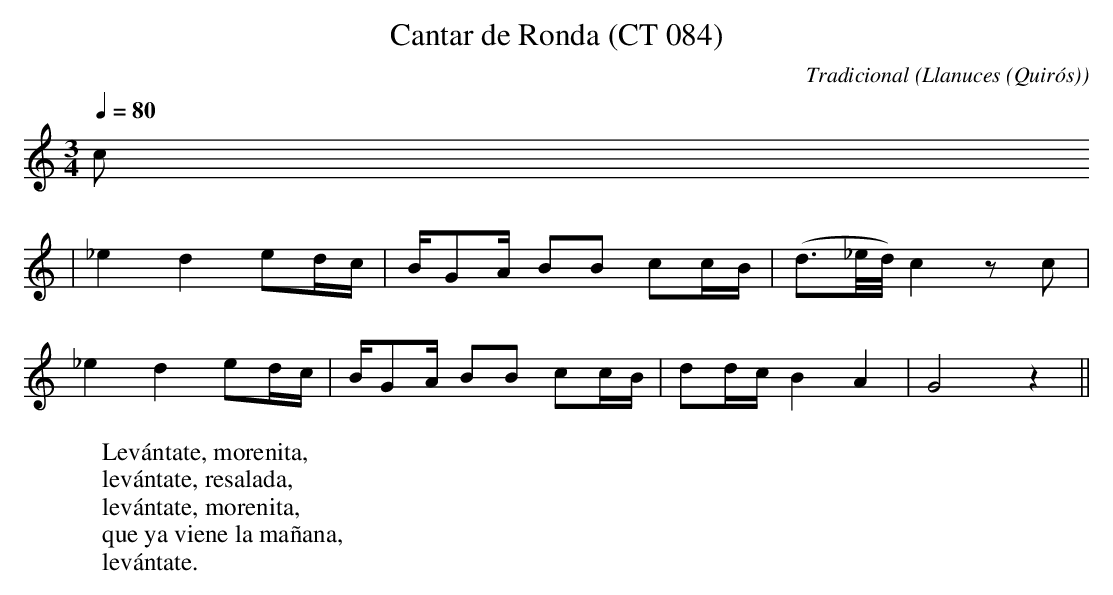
X:1
T:Cantar de Ronda (CT 084)
C:Tradicional
O:Llanuces (Quirós)
M:3/4
L:1/8
Q:1/4=80
K:C
c
|_e2 d2 ed/c/|B/GA/ BB cc/B/|(d3/2_e/4d/4) c2 z c|
_e2 d2 ed/c/|B/GA/ BB cc/B/|dd/c/ B2 A2|G4 z2||
W:Levántate, morenita,
W:levántate, resalada,
W:levántate, morenita,
W:que ya viene la mañana,
W:levántate.
W:
